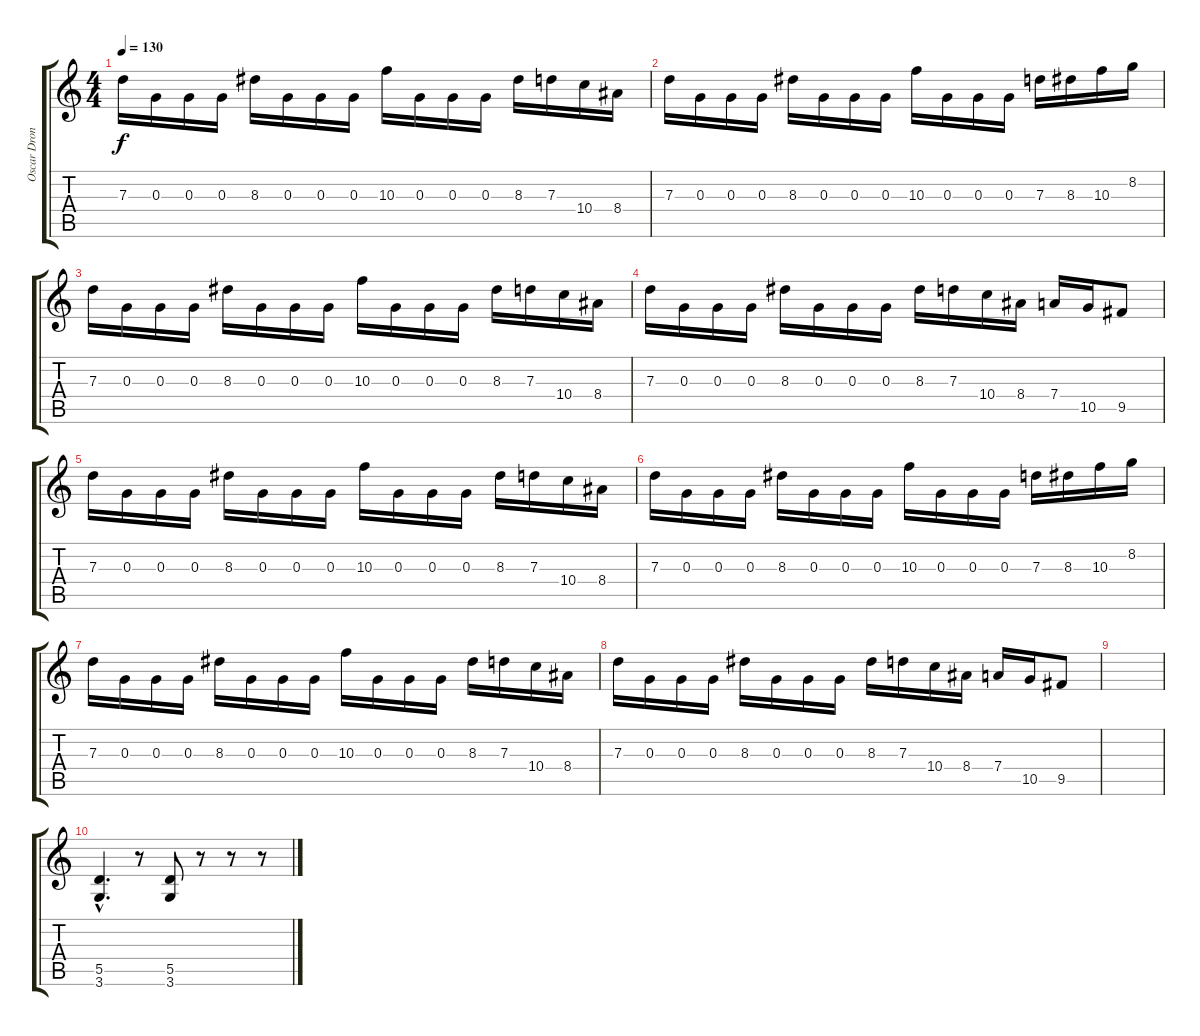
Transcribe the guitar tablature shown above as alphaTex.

\track ("Oscar Dronjak - Lead Guitar" "Oscar Dron") {instrument distortionguitar}
\staff {score tabs}
\tuning (E4 B3 G3 D3 A2 E2) {hide}
\ts (4 4)
\tempo 130
\clef g2
\ks c
7.3.16{dy f} 0.3.16 0.3.16 0.3.16 8.3.16 0.3.16 0.3.16 0.3.16 10.3.16 0.3.16 0.3.16 0.3.16 8.3.16 7.3.16 10.4.16 8.4.16 |
7.3.16 0.3.16 0.3.16 0.3.16 8.3.16 0.3.16 0.3.16 0.3.16 10.3.16 0.3.16 0.3.16 0.3.16 7.3.16 8.3.16 10.3.16 8.2.16 |
7.3.16 0.3.16 0.3.16 0.3.16 8.3.16 0.3.16 0.3.16 0.3.16 10.3.16 0.3.16 0.3.16 0.3.16 8.3.16 7.3.16 10.4.16 8.4.16 |
7.3.16 0.3.16 0.3.16 0.3.16 8.3.16 0.3.16 0.3.16 0.3.16 8.3.16 7.3.16 10.4.16 8.4.16 7.4.16 10.5.16 9.5.8 |
7.3.16 0.3.16 0.3.16 0.3.16 8.3.16 0.3.16 0.3.16 0.3.16 10.3.16 0.3.16 0.3.16 0.3.16 8.3.16 7.3.16 10.4.16 8.4.16 |
7.3.16 0.3.16 0.3.16 0.3.16 8.3.16 0.3.16 0.3.16 0.3.16 10.3.16 0.3.16 0.3.16 0.3.16 7.3.16 8.3.16 10.3.16 8.2.16 |
7.3.16 0.3.16 0.3.16 0.3.16 8.3.16 0.3.16 0.3.16 0.3.16 10.3.16 0.3.16 0.3.16 0.3.16 8.3.16 7.3.16 10.4.16 8.4.16 |
7.3.16 0.3.16 0.3.16 0.3.16 8.3.16 0.3.16 0.3.16 0.3.16 8.3.16 7.3.16 10.4.16 8.4.16 7.4.16 10.5.16 9.5.8 |
|
(5.5{hac} 3.6{hac}).4{d} r.8 (5.5 3.6).8 r.8 r.8 r.8
